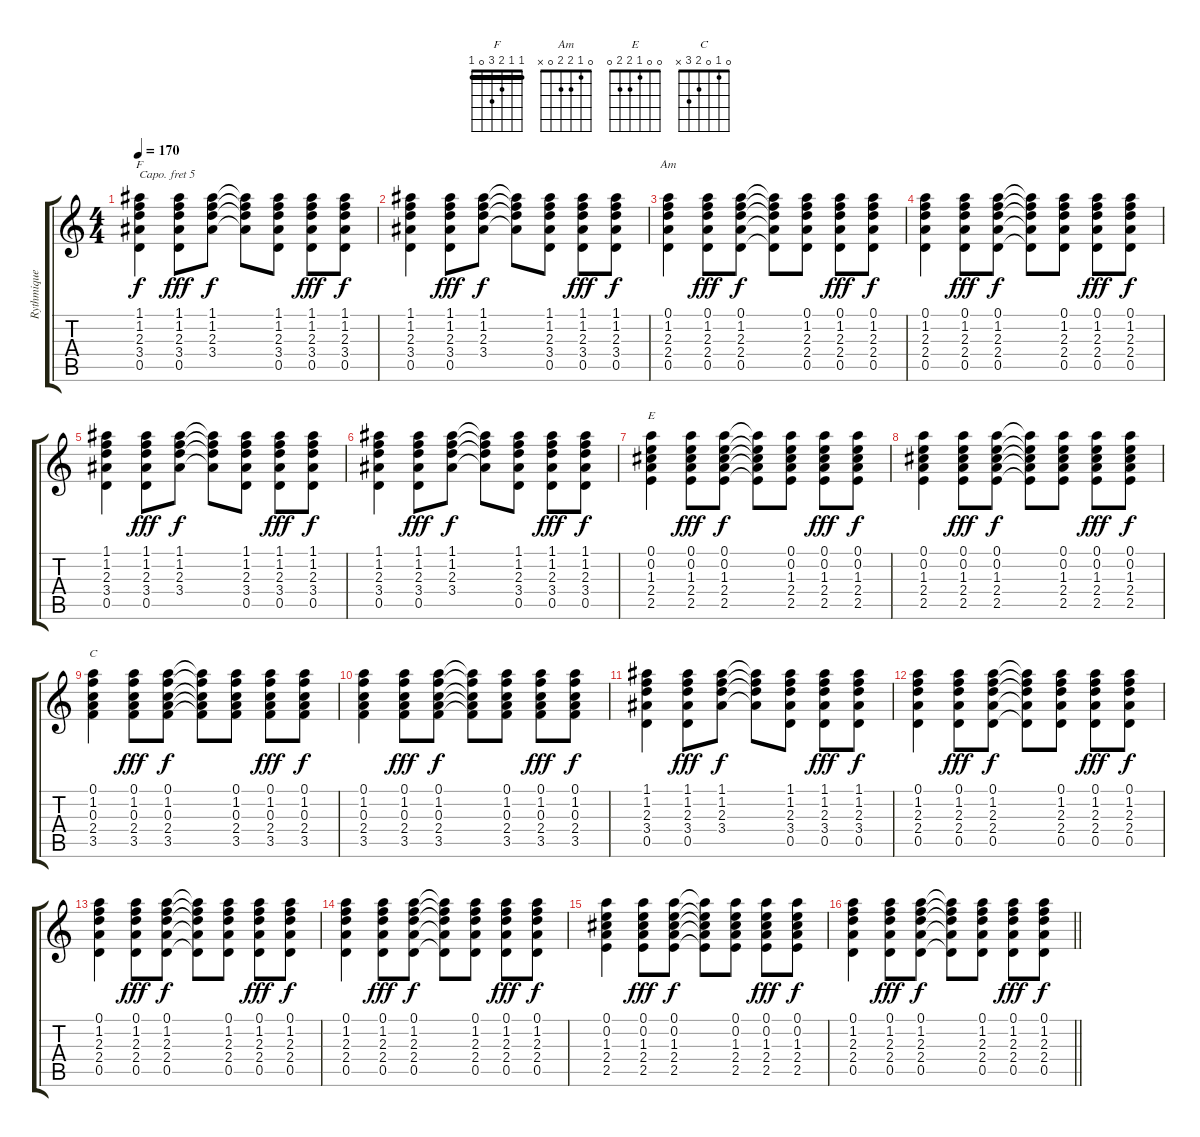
\track ("Rythmique" "Rythmique") {instrument electricguitarjazz}
\staff {score tabs}
\capo 5
\tuning (E4 B3 G3 D3 A2 E2) {hide}
\chord ("F" 1 1 2 3 0 1) {barre 1}
\chord ("Am" 0 1 2 2 0 x)
\chord ("E" 0 0 1 2 2 0)
\chord ("C" 0 1 0 2 3 x)
\ts (4 4)
\tempo 170
\clef g2
\ks c
(1.1 1.2 2.3 3.4 0.5).4{ch "F" dy f} (1.1 1.2 2.3 3.4 0.5).8{dy fff} (1.1 1.2 2.3 3.4).8{dy f} (1.1{t} 1.2{t} 2.3{t} 3.4{t}).8 (1.1 1.2 2.3 3.4 0.5).8 (1.1 1.2 2.3 3.4 0.5).8{dy fff} (1.1 1.2 2.3 3.4 0.5).8{dy f} |
(1.1 1.2 2.3 3.4 0.5).4 (1.1 1.2 2.3 3.4 0.5).8{dy fff} (1.1 1.2 2.3 3.4).8{dy f} (1.1{t} 1.2{t} 2.3{t} 3.4{t}).8 (1.1 1.2 2.3 3.4 0.5).8 (1.1 1.2 2.3 3.4 0.5).8{dy fff} (1.1 1.2 2.3 3.4 0.5).8{dy f} |
(0.1 1.2 2.3 2.4 0.5).4{ch "Am"} (0.1 1.2 2.3 2.4 0.5).8{dy fff} (0.1 1.2 2.3 2.4 0.5).8{dy f} (0.1{t} 1.2{t} 2.3{t} 2.4{t} 0.5{t}).8 (0.1 1.2 2.3 2.4 0.5).8 (0.1 1.2 2.3 2.4 0.5).8{dy fff} (0.1 1.2 2.3 2.4 0.5).8{dy f} |
(0.1 1.2 2.3 2.4 0.5).4 (0.1 1.2 2.3 2.4 0.5).8{dy fff} (0.1 1.2 2.3 2.4 0.5).8{dy f} (0.1{t} 1.2{t} 2.3{t} 2.4{t} 0.5{t}).8 (0.1 1.2 2.3 2.4 0.5).8 (0.1 1.2 2.3 2.4 0.5).8{dy fff} (0.1 1.2 2.3 2.4 0.5).8{dy f} |
(1.1 1.2 2.3 3.4 0.5).4 (1.1 1.2 2.3 3.4 0.5).8{dy fff} (1.1 1.2 2.3 3.4).8{dy f} (1.1{t} 1.2{t} 2.3{t} 3.4{t}).8 (1.1 1.2 2.3 3.4 0.5).8 (1.1 1.2 2.3 3.4 0.5).8{dy fff} (1.1 1.2 2.3 3.4 0.5).8{dy f} |
(1.1 1.2 2.3 3.4 0.5).4 (1.1 1.2 2.3 3.4 0.5).8{dy fff} (1.1 1.2 2.3 3.4).8{dy f} (1.1{t} 1.2{t} 2.3{t} 3.4{t}).8 (1.1 1.2 2.3 3.4 0.5).8 (1.1 1.2 2.3 3.4 0.5).8{dy fff} (1.1 1.2 2.3 3.4 0.5).8{dy f} |
(0.1 0.2 1.3 2.4 2.5).4{ch "E"} (0.1 0.2 1.3 2.4 2.5).8{dy fff} (0.1 0.2 1.3 2.4 2.5).8{dy f} (0.1{t} 0.2{t} 1.3{t} 2.4{t} 2.5{t}).8 (0.1 0.2 1.3 2.4 2.5).8 (0.1 0.2 1.3 2.4 2.5).8{dy fff} (0.1 0.2 1.3 2.4 2.5).8{dy f} |
(0.1 0.2 1.3 2.4 2.5).4 (0.1 0.2 1.3 2.4 2.5).8{dy fff} (0.1 0.2 1.3 2.4 2.5).8{dy f} (0.1{t} 0.2{t} 1.3{t} 2.4{t} 2.5{t}).8 (0.1 0.2 1.3 2.4 2.5).8 (0.1 0.2 1.3 2.4 2.5).8{dy fff} (0.1 0.2 1.3 2.4 2.5).8{dy f} |
(0.1 1.2 0.3 2.4 3.5).4{ch "C"} (0.1 1.2 0.3 2.4 3.5).8{dy fff} (0.1 1.2 0.3 2.4 3.5).8{dy f} (0.1{t} 1.2{t} 0.3{t} 2.4{t} 3.5{t}).8 (0.1 1.2 0.3 2.4 3.5).8 (0.1 1.2 0.3 2.4 3.5).8{dy fff} (0.1 1.2 0.3 2.4 3.5).8{dy f} |
(0.1 1.2 0.3 2.4 3.5).4 (0.1 1.2 0.3 2.4 3.5).8{dy fff} (0.1 1.2 0.3 2.4 3.5).8{dy f} (0.1{t} 1.2{t} 0.3{t} 2.4{t} 3.5{t}).8 (0.1 1.2 0.3 2.4 3.5).8 (0.1 1.2 0.3 2.4 3.5).8{dy fff} (0.1 1.2 0.3 2.4 3.5).8{dy f} |
(1.1 1.2 2.3 3.4 0.5).4 (1.1 1.2 2.3 3.4 0.5).8{dy fff} (1.1 1.2 2.3 3.4).8{dy f} (1.1{t} 1.2{t} 2.3{t} 3.4{t}).8 (1.1 1.2 2.3 3.4 0.5).8 (1.1 1.2 2.3 3.4 0.5).8{dy fff} (1.1 1.2 2.3 3.4 0.5).8{dy f} |
(0.1 1.2 2.3 2.4 0.5).4 (0.1 1.2 2.3 2.4 0.5).8{dy fff} (0.1 1.2 2.3 2.4 0.5).8{dy f} (0.1{t} 1.2{t} 2.3{t} 2.4{t} 0.5{t}).8 (0.1 1.2 2.3 2.4 0.5).8 (0.1 1.2 2.3 2.4 0.5).8{dy fff} (0.1 1.2 2.3 2.4 0.5).8{dy f} |
(0.1 1.2 2.3 2.4 0.5).4 (0.1 1.2 2.3 2.4 0.5).8{dy fff} (0.1 1.2 2.3 2.4 0.5).8{dy f} (0.1{t} 1.2{t} 2.3{t} 2.4{t} 0.5{t}).8 (0.1 1.2 2.3 2.4 0.5).8 (0.1 1.2 2.3 2.4 0.5).8{dy fff} (0.1 1.2 2.3 2.4 0.5).8{dy f} |
(0.1 1.2 2.3 2.4 0.5).4 (0.1 1.2 2.3 2.4 0.5).8{dy fff} (0.1 1.2 2.3 2.4 0.5).8{dy f} (0.1{t} 1.2{t} 2.3{t} 2.4{t} 0.5{t}).8 (0.1 1.2 2.3 2.4 0.5).8 (0.1 1.2 2.3 2.4 0.5).8{dy fff} (0.1 1.2 2.3 2.4 0.5).8{dy f} |
(0.1 0.2 1.3 2.4 2.5).4 (0.1 0.2 1.3 2.4 2.5).8{dy fff} (0.1 0.2 1.3 2.4 2.5).8{dy f} (0.1{t} 0.2{t} 1.3{t} 2.4{t} 2.5{t}).8 (0.1 0.2 1.3 2.4 2.5).8 (0.1 0.2 1.3 2.4 2.5).8{dy fff} (0.1 0.2 1.3 2.4 2.5).8{dy f} |
\barLineRight lightlight
(0.1 1.2 2.3 2.4 0.5).4 (0.1 1.2 2.3 2.4 0.5).8{dy fff} (0.1 1.2 2.3 2.4 0.5).8{dy f} (0.1{t} 1.2{t} 2.3{t} 2.4{t} 0.5{t}).8 (0.1 1.2 2.3 2.4 0.5).8 (0.1 1.2 2.3 2.4 0.5).8{dy fff} (0.1 1.2 2.3 2.4 0.5).8{dy f}
